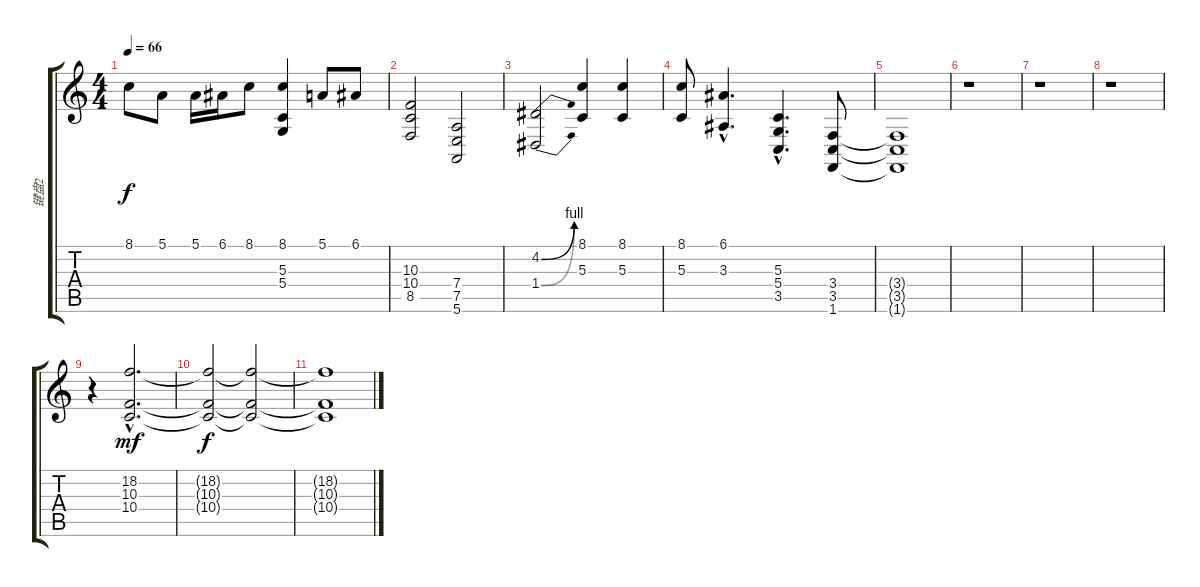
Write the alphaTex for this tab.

\track ("键盘2" "键盘2") {instrument stringensemble1}
\staff {score tabs}
\tuning (E4 B3 G3 D3 A2 E2) {hide}
\ts (4 4)
\tempo 66
\clef g2
\ks c
8.1.8{dy f} 5.1.8 5.1.16 6.1.16 8.1.8 (8.1 5.3 5.4).4 5.1.8 6.1.8 |
(10.3 10.4 8.5).2 (7.4 7.5 5.6).2 |
(4.2{be (bend 0 0 60 4)} 1.4{be (bend 0 0 60 4)}).2 (8.1 5.3).4 (8.1 5.3).4 |
(8.1 5.3).8 (6.1{hac} 3.3{hac}).4{d} (5.3{hac} 5.4{hac} 3.5{hac}).4{d} (3.4 3.5 1.6).8 |
(3.4{t} 3.5{t} 1.6{t}).1 |
r.1 |
r.1 |
r.1 |
r.4 (18.2{hac} 10.3{hac} 10.4{hac}).2{d dy mf volume 0} |
(18.2{t} 10.3{t} 10.4{t}).2{dy f} (18.2{t} 10.3{t} 10.4{t}).2 |
(18.2{t} 10.3{t} 10.4{t}).1
